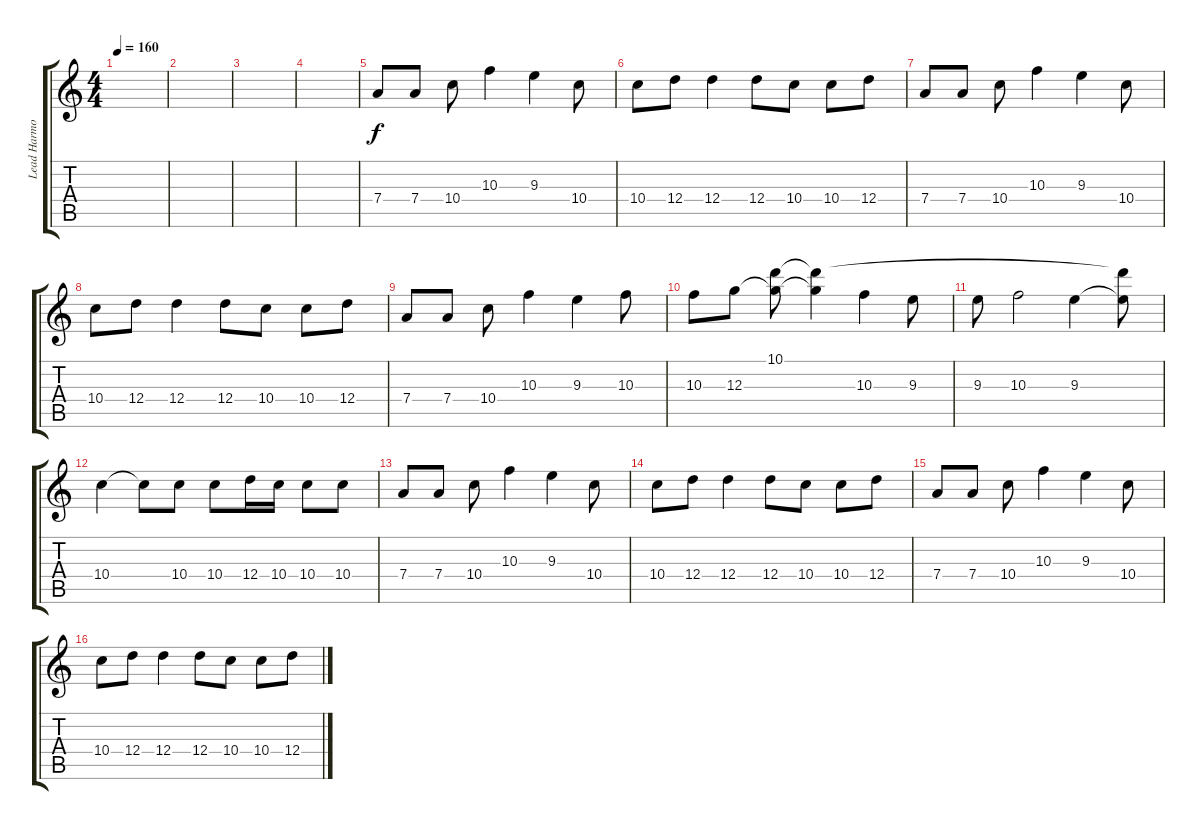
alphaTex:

\track ("Lead Harmony" "Lead Harmo") {instrument distortionguitar}
\staff {score tabs}
\tuning (E4 B3 G3 D3 A2 D2) {hide}
\ts (4 4)
\tempo 160
\clef g2
\ks c
|
|
|
|
7.4.8 7.4.8 10.4.8 10.3.4 9.3.4 10.4.8 |
10.4.8 12.4.8 12.4.4 12.4.8 10.4.8 10.4.8 12.4.8 |
7.4.8 7.4.8 10.4.8 10.3.4 9.3.4 10.4.8 |
10.4.8 12.4.8 12.4.4 12.4.8 10.4.8 10.4.8 12.4.8 |
7.4.8 7.4.8 10.4.8 10.3.4 9.3.4 10.3.8 |
10.3.8 12.3.8 (10.1 12.3{t}).8 (10.1{t} 12.3{t}).4 10.3.4 9.3.8 |
9.3.8 10.3.2 9.3.4 (10.1{t} 9.3{t}).8 |
10.4.4 10.4{t}.8 10.4.8 10.4.8 12.4.16 10.4.16 10.4.8 10.4.8 |
7.4.8 7.4.8 10.4.8 10.3.4 9.3.4 10.4.8 |
10.4.8 12.4.8 12.4.4 12.4.8 10.4.8 10.4.8 12.4.8 |
7.4.8 7.4.8 10.4.8 10.3.4 9.3.4 10.4.8 |
10.4.8 12.4.8 12.4.4 12.4.8 10.4.8 10.4.8 12.4.8
